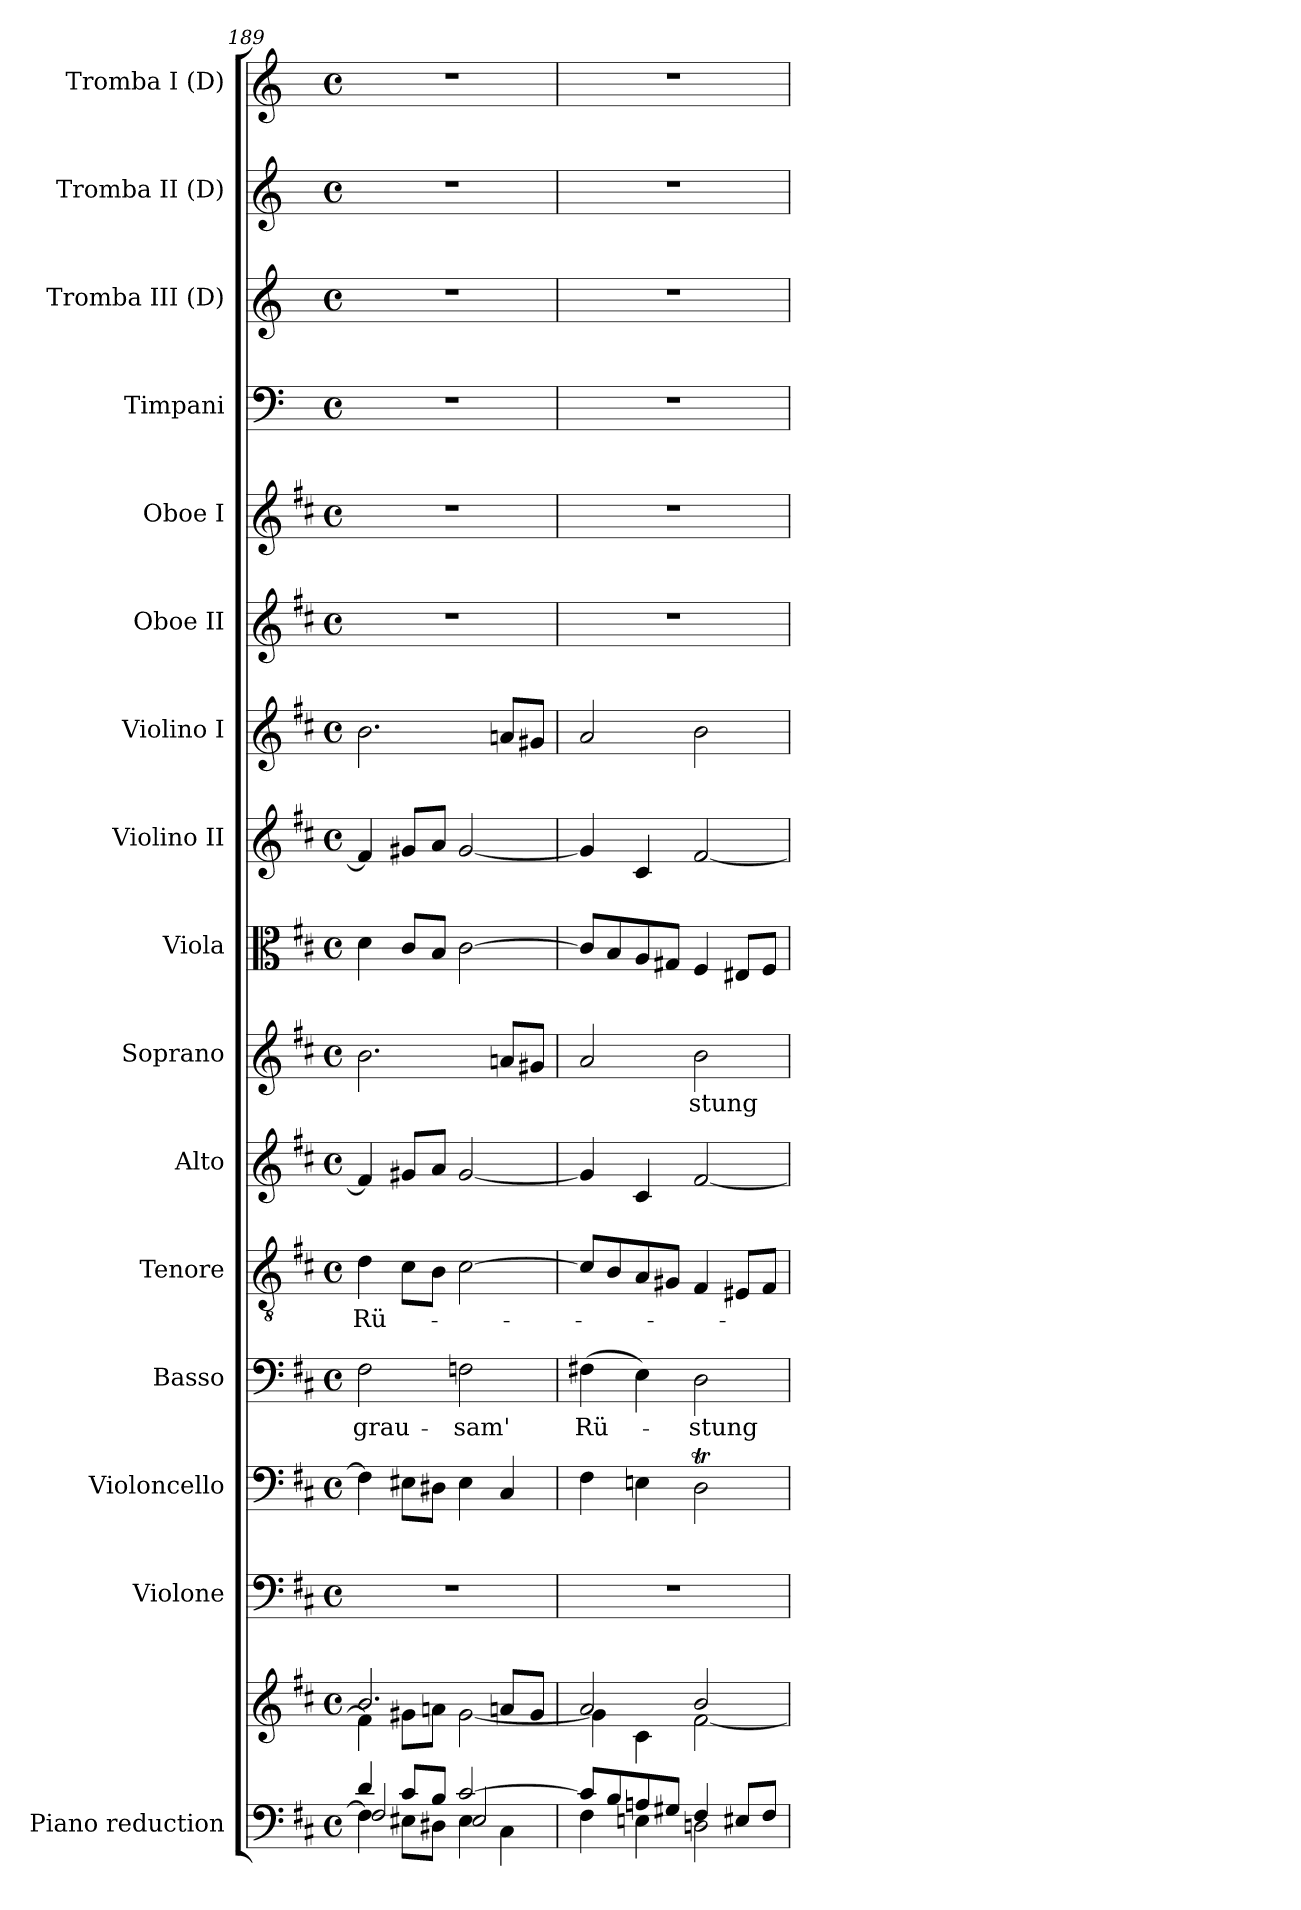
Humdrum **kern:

**kern	**kern	**kern	**kern	**kern	**text	**kern	**text	**kern	**kern	**text	**kern	**kern	**kern	**kern	**kern	**kern	**kern	**kern	**kern
*part16	*part16	*part15	*part14	*part13	*part13	*part12	*part12	*part11	*part10	*part10	*part9	*part8	*part7	*part6	*part5	*part4	*part3	*part2	*part1
*staff17	*staff16	*staff15	*staff14	*staff13	*staff13	*staff12	*staff12	*staff11	*staff10	*staff10	*staff9	*staff8	*staff7	*staff6	*staff5	*staff4	*staff3	*staff2	*staff1
*I"Piano reduction	*	*I"Violone	*I"Violoncello	*I"Basso	*	*I"Tenore	*	*I"Alto	*I"Soprano	*	*I"Viola	*I"Violino II	*I"Violino I	*I"Oboe II	*I"Oboe I	*I"Timpani	*I"Tromba III (D)	*I"Tromba II (D)	*I"Tromba I (D)
*I'Pno	*	*	*	*	*	*	*	*	*	*	*	*	*	*I'Ob	*I'Ob	*I'Timp	*	*	*
*clefF4	*clefG2	*clefF4	*clefF4	*clefF4	*	*clefGv2	*	*clefG2	*clefG2	*	*clefC3	*clefG2	*clefG2	*clefG2	*clefG2	*clefF4	*clefG2	*clefG2	*clefG2
*	*	*ITrd7c12	*	*	*	*	*	*	*	*	*	*	*	*	*	*	*ITrd-1c-2	*ITrd-1c-2	*ITrd-1c-2
*k[f#c#]	*k[f#c#]	*k[f#c#]	*k[f#c#]	*k[f#c#]	*	*k[f#c#]	*	*k[f#c#]	*k[f#c#]	*	*k[f#c#]	*k[f#c#]	*k[f#c#]	*k[f#c#]	*k[f#c#]	*k[]	*k[f#c#]	*k[f#c#]	*k[f#c#]
*M4/4	*M4/4	*M4/4	*M4/4	*M4/4	*	*M4/4	*	*M4/4	*M4/4	*	*M4/4	*M4/4	*M4/4	*M4/4	*M4/4	*M4/4	*M4/4	*M4/4	*M4/4
*met(c)	*met(c)	*met(c)	*met(c)	*met(c)	*	*met(c)	*	*met(c)	*met(c)	*	*met(c)	*met(c)	*met(c)	*met(c)	*met(c)	*met(c)	*met(c)	*met(c)	*met(c)
=189	=189	=189	=189	=189	=189	=189	=189	=189	=189	=189	=189	=189	=189	=189	=189	=189	=189	=189	=189
*^	*^	*	*	*	*	*	*	*	*	*	*	*	*	*	*	*	*	*	*
*	*^	*	*	*	*	*	*	*	*	*	*	*	*	*	*	*	*	*	*	*	*
!	!	!	!	!	!	!	!	!LO:LY:b	!	!LO:LY:b	!	!	!	!	!	!	!	!	!	!	!	!
4d/	4F#\]	2F#/	2.b/	4f#\]	1r	4F#\]	2F#\	grau-	4d\	Rü-	4f#/]	2.b\	.	4d\	4f#/]	2.b\	1r	1r	1r	1r	1r	1r
8c#/L	8E#X\L	.	.	8g#X\L	.	8E#X\L	.	.	8c#\L	.	8g#X/L	.	.	8c#/L	8g#X/L	.	.	.	.	.	.	.
8B/J	8D#X\J	.	.	8an\J	.	8D#X\J	.	.	8B\J	.	8a/J	.	.	8B/J	8a/J	.	.	.	.	.	.	.
!	!	!	!	!	!	!	!	!LO:LY:b	!	!	!	!	!	!	!	!	!	!	!	!	!	!
[2c#/	4E#\	2E#/	.	[2g#\	.	4E#\	2Fn\	-sam'	[2c#\	.	[2g#/	.	.	[2c#\	[2g#/	.	.	.	.	.	.	.
.	4C#\	.	8an/L	.	.	4C#/	.	.	.	.	.	8an/L	.	.	.	8an/L	.	.	.	.	.	.
.	.	.	8g#/J	.	.	.	.	.	.	.	.	8g#X/J	.	.	.	8g#X/J	.	.	.	.	.	.
*	*v	*v	*	*	*	*	*	*	*	*	*	*	*	*	*	*	*	*	*	*	*	*
=190	=190	=190	=190	=190	=190	=190	=190	=190	=190	=190	=190	=190	=190	=190	=190	=190	=190	=190	=190	=190	=190
!	!	!	!	!	!	!	!LO:LY:b	!	!	!	!	!	!	!	!	!	!	!	!	!	!
8c#/L]	4F#\	2a/	4g#\]	1r	4F#\	(4F#X\	Rü-	8c#/L]	.	4g#/]	2a/	.	8c#/L]	4g#/]	2a/	1r	1r	1r	1r	1r	1r
8B/	.	.	.	.	.	.	.	8B/	.	.	.	.	8B/	.	.	.	.	.	.	.	.
8An/	4En\	.	4c#\	.	4En\	4E\)	.	8A/	.	4c#/	.	.	8A/	4c#/	.	.	.	.	.	.	.
8G#X/J	.	.	.	.	.	.	.	8G#X/J	.	.	.	.	8G#X/J	.	.	.	.	.	.	.	.
!	!	!	!	!	!	!	!LO:LY:b	!	!	!	!	!LO:LY:b	!	!	!	!	!	!	!	!	!
4F#/	2Dn\	2b/	[2f#\	.	2DT\	2D\	-stung	4F#/	.	[2f#/	2b\	-stung	4F#/	[2f#/	2b\	.	.	.	.	.	.
8E#X/L	.	.	.	.	.	.	.	8E#X/L	.	.	.	.	8E#X/L	.	.	.	.	.	.	.	.
8F#/J	.	.	.	.	.	.	.	8F#/J	.	.	.	.	8F#/J	.	.	.	.	.	.	.	.
*v	*v	*	*	*	*	*	*	*	*	*	*	*	*	*	*	*	*	*	*	*	*
*	*v	*v	*	*	*	*	*	*	*	*	*	*	*	*	*	*	*	*	*	*
=	=	=	=	=	=	=	=	=	=	=	=	=	=	=	=	=	=	=	=
*-	*-	*-	*-	*-	*-	*-	*-	*-	*-	*-	*-	*-	*-	*-	*-	*-	*-	*-	*-
